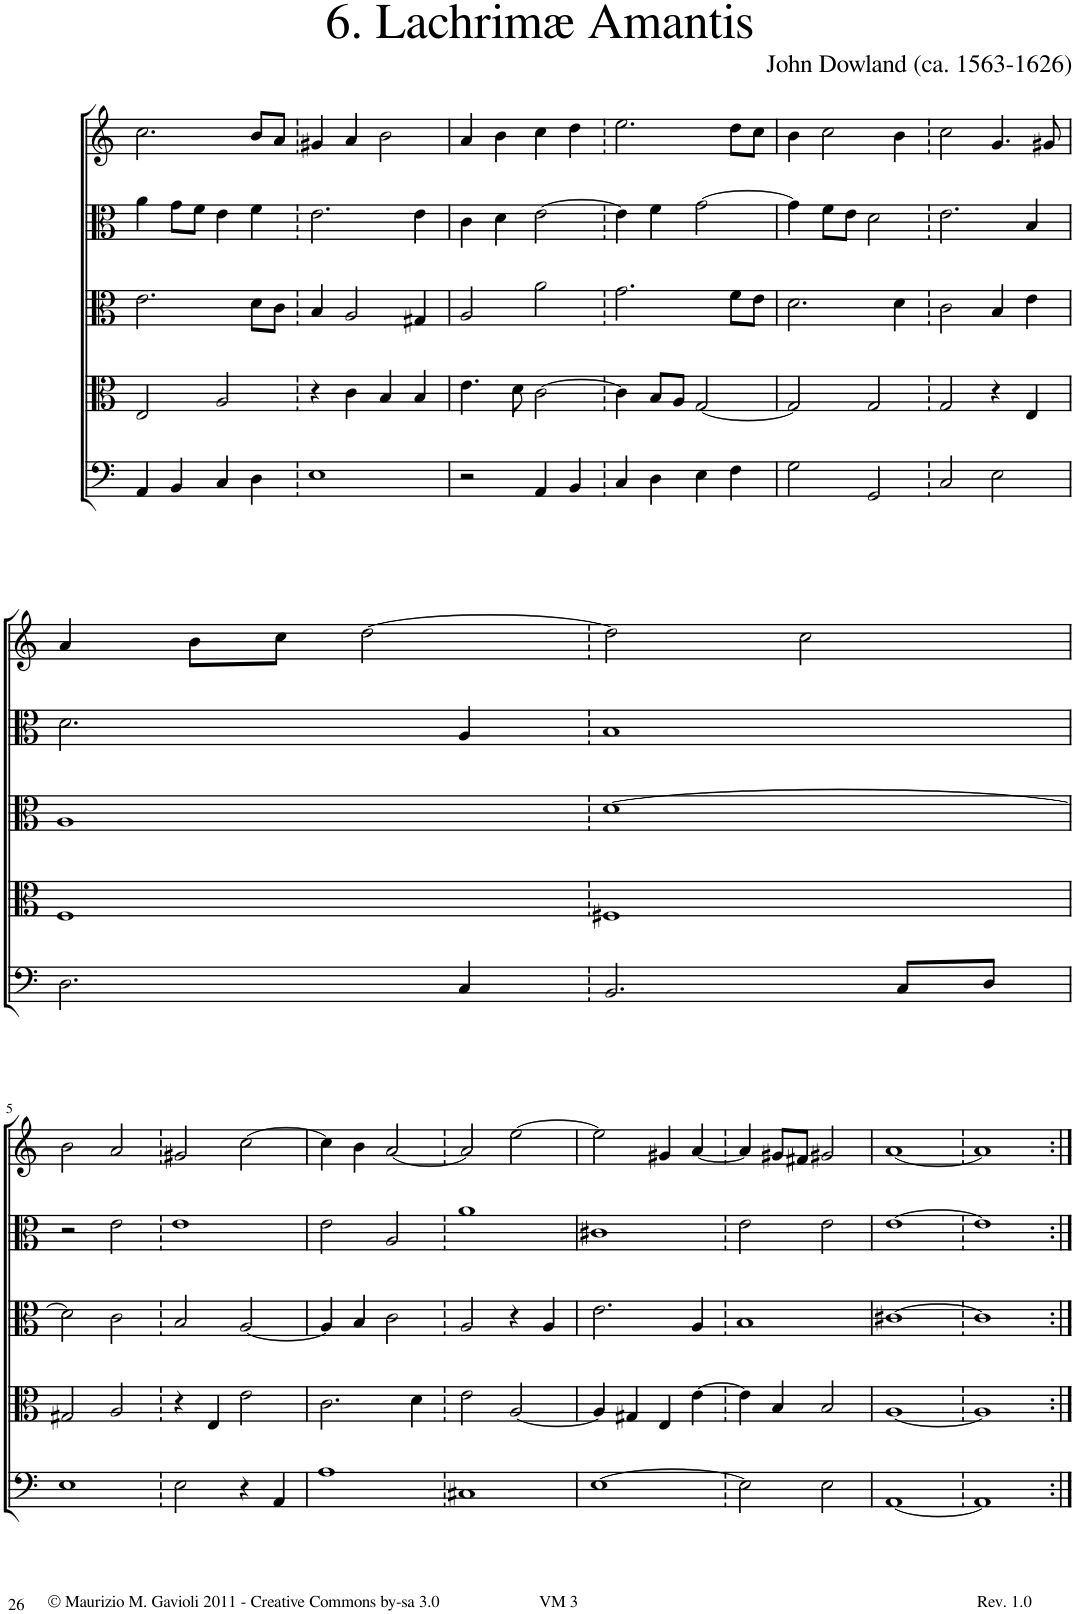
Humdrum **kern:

**kern	**kern	**kern	**kern	**kern
*part5	*part4	*part3	*part2	*part1
*staff5	*staff4	*staff3	*staff2	*staff1
*I"Bassus	*I"Quintus	*I"Tenor	*I"Altus	*I"Cantus
!!LO:PB:g=z
*clefF4	*clefC3	*clefC3	*clefC3	*clefG2
*k[]	*k[]	*k[]	*k[]	*k[]
*M2/2	*M2/2	*M2/2	*M2/2	*M2/2
=1!|:	=1!|:	=1!|:	=1!|:	=1!|:
4AA/	2E/	2.e\	4a\	2.cc\
4BB/	.	.	8g\L	.
.	.	.	8f\J	.
4C/	2A/	.	4e\	.
4D\	.	8d\L	4f\	8b/L
.	.	8c\J	.	8a/J
=1X123	=1X123	=1X123	=1X123	=1X123
1E	4r	4B/	2.e\	4g#X/
.	4c\	2A/	.	4a/
.	4B/	.	.	2b\
.	4B/	4G#X/	4e\	.
=2	=2	=2	=2	=2
2r	4.e\	2A/	4c\	4a/
.	.	.	4d\	4b\
.	8d\	.	.	.
4AA/	[2c\	2a\	[2e\	4cc\
4BB/	.	.	.	4dd\
=2X124	=2X124	=2X124	=2X124	=2X124
4C/	4c\]	2.g\	4e\]	2.ee\
4D\	8B/L	.	4f\	.
.	8A/J	.	.	.
4E\	[2G/	.	[2g\	.
4F\	.	8f\L	.	8dd\L
.	.	8e\J	.	8cc\J
=3	=3	=3	=3	=3
2G\	2G/]	2.d\	4g\]	4b\
.	.	.	8f\L	2cc\
.	.	.	8e\J	.
2GG/	2G/	.	2d\	.
.	.	4d\	.	4b\
=3X125	=3X125	=3X125	=3X125	=3X125
2C/	2G/	2c\	2.e\	2cc\
2E\	4r	4B/	.	4.g/
.	4E/	4e\	4B/	.
.	.	.	.	8g#X/
!!LO:LB:g=z
=4	=4	=4	=4	=4
2.D\	1F	1A	2.d\	4a/
.	.	.	.	8b\L
.	.	.	.	8cc\J
.	.	.	.	[2dd\
4C/	.	.	4A/	.
=4X126	=4X126	=4X126	=4X126	=4X126
2.BB/	1F#X	[1d	1B	2dd\]
.	.	.	.	2cc\
8C/L	.	.	.	.
8D/J	.	.	.	.
!!LO:LB:g=z
=5	=5	=5	=5	=5
1E	2G#X/	2d\]	2r	2b\
.	2A/	2c\	2e\	2a/
=5X127	=5X127	=5X127	=5X127	=5X127
2E\	4r	2B/	1e	2g#X/
.	4E/	.	.	.
4r	2e\	[2A/	.	[2cc\
4AA/	.	.	.	.
=6	=6	=6	=6	=6
1A	2.c\	4A/]	2e\	4cc\]
.	.	4B/	.	4b\
.	.	2c\	2A/	[2a/
.	4d\	.	.	.
=6X128	=6X128	=6X128	=6X128	=6X128
1C#X	2e\	2A/	1a	2a/]
.	[2A/	4r	.	[2ee\
.	.	4A/	.	.
=7	=7	=7	=7	=7
[1E	4A/]	2.e\	1c#X	2ee\]
.	4G#X/	.	.	.
.	4E/	.	.	4g#X/
.	[4e\	4A/	.	[4a/
=7X129	=7X129	=7X129	=7X129	=7X129
2E\]	4e\]	1B	2e\	4a/]
.	4B/	.	.	8g#X/L
.	.	.	.	8f#X/J
2E\	2B/	.	2e\	2g#X/
=8	=8	=8	=8	=8
[1AA	[1A	[1c#X	[1e	[1a
=8X130	=8X130	=8X130	=8X130	=8X130
1AA]	1A]	1c#]	1e]	1a]
=:|!	=:|!	=:|!	=:|!	=:|!
*-	*-	*-	*-	*-
